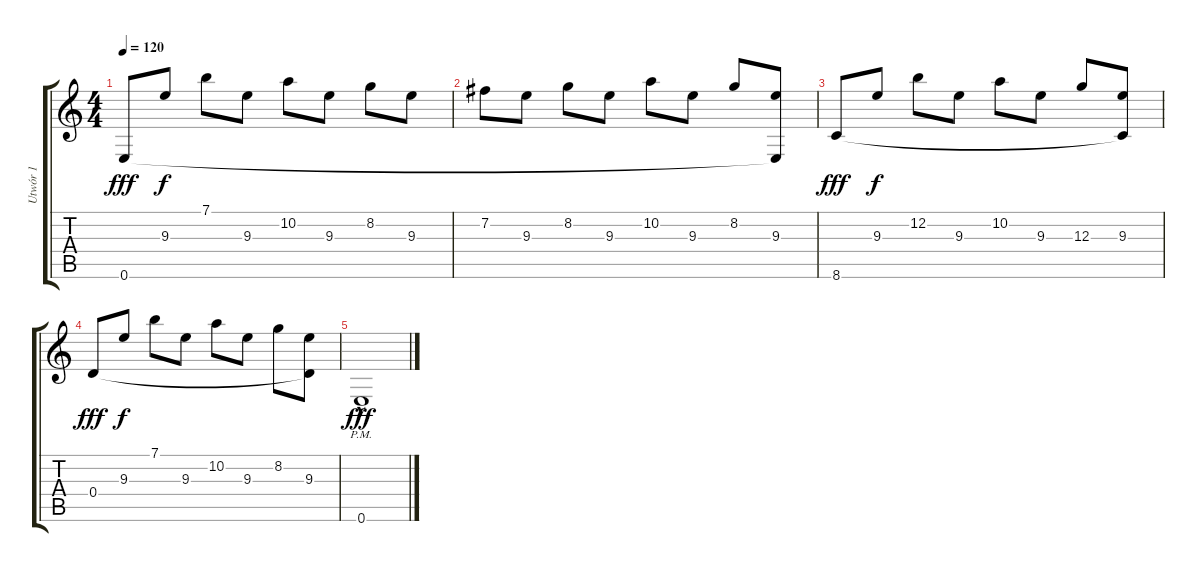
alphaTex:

\track ("Utwór 1" "Utwór 1") {instrument acousticguitarsteel}
\staff {score tabs}
\tuning (E4 B3 G3 D3 A2 E2) {hide}
\ts (4 4)
\tempo 120
\clef g2
\ks c
0.6.8{dy fff} 9.3.8{dy f} 7.1.8 9.3.8 10.2.8 9.3.8 8.2.8 9.3.8 |
7.2.8 9.3.8 8.2.8 9.3.8 10.2.8 9.3.8 8.2.8 (9.3 0.6{t}).8 |
8.6.8{dy fff} 9.3.8{dy f} 12.2.8 9.3.8 10.2.8 9.3.8 12.3.8 (9.3 8.6{t}).8 |
0.4.8{dy fff} 9.3.8{dy f} 7.1.8 9.3.8 10.2.8 9.3.8 8.2.8 (9.3 0.4{t}).8 |
0.6{hac pm}.1{dy fff}
